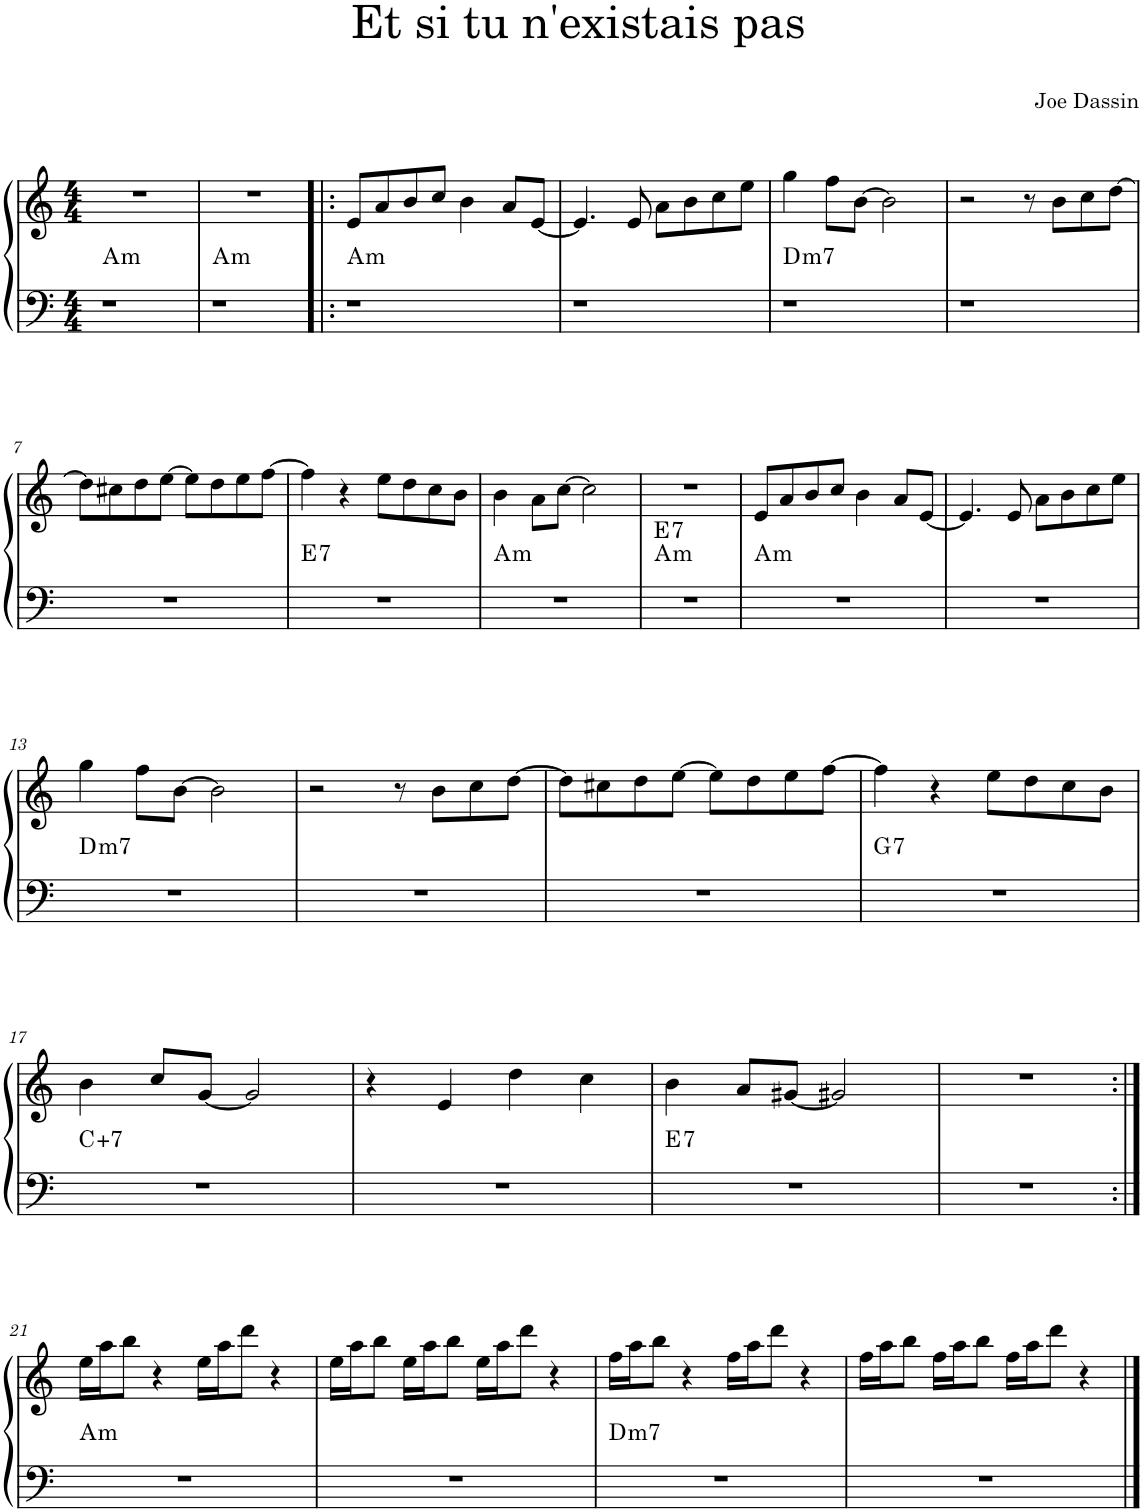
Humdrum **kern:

**kern	**kern	**harte
*part1	*part1	*part1
*staff2	*staff1	*
*I"Piano	*	*
*I'Pno.	*	*
*clefF4	*clefG2	*
*k[]	*k[]	*
*M4/4	*M4/4	*
=1	=1	=1
!	!	!LO:H:kt=m
1r	1r	A:min
=2	=2	=2
!	!	!LO:H:kt=m
1r	1r	A:min
=3!|:	=3!|:	=3!|:
!	!	!LO:H:kt=m
1r	8e/L	A:min
.	8a/	.
.	8b/	.
.	8cc/J	.
.	4b\	.
.	8a/L	.
.	[8e/J	.
=4	=4	=4
1r	4.e/]	.
.	8e/	.
.	8a\L	.
.	8b\	.
.	8cc\	.
.	8ee\J	.
=5	=5	=5
!	!	!LO:H:kt=m7
1r	4gg\	D:min7
.	8ff\L	.
.	[8b\J	.
.	2b\]	.
=6	=6	=6
1r	2r	.
.	8r	.
.	8b\L	.
.	8cc\	.
.	[8dd\J	.
!!LO:LB:g=z
=7	=7	=7
1r	8dd\L]	.
.	8cc#X\	.
.	8dd\	.
.	[8ee\J	.
.	8ee\L]	.
.	8dd\	.
.	8ee\	.
.	[8ff\J	.
=8	=8	=8
!	!	!LO:H:kt=7
1r	4ff\]	E:7
.	4r	.
.	8ee\L	.
.	8dd\	.
.	8cc\	.
.	8b\J	.
=9	=9	=9
!	!	!LO:H:kt=m
1r	4b\	A:min
.	8a\L	.
.	[8cc\J	.
.	2cc\]	.
=10	=10	=10
!	!	!LO:H:n=1:kt=m
!	!	!LO:H:n=2:kt=7
1r	1r	A:min E:7
=11	=11	=11
!	!	!LO:H:kt=m
1r	8e/L	A:min
.	8a/	.
.	8b/	.
.	8cc/J	.
.	4b\	.
.	8a/L	.
.	[8e/J	.
=12	=12	=12
1r	4.e/]	.
.	8e/	.
.	8a\L	.
.	8b\	.
.	8cc\	.
.	8ee\J	.
!!LO:LB:g=z
=13	=13	=13
!	!	!LO:H:kt=m7
1r	4gg\	D:min7
.	8ff\L	.
.	[8b\J	.
.	2b\]	.
=14	=14	=14
1r	2r	.
.	8r	.
.	8b\L	.
.	8cc\	.
.	[8dd\J	.
=15	=15	=15
1r	8dd\L]	.
.	8cc#X\	.
.	8dd\	.
.	[8ee\J	.
.	8ee\L]	.
.	8dd\	.
.	8ee\	.
.	[8ff\J	.
=16	=16	=16
!	!	!LO:H:kt=7
1r	4ff\]	G:7
.	4r	.
.	8ee\L	.
.	8dd\	.
.	8cc\	.
.	8b\J	.
!!LO:LB:g=z
=17	=17	=17
!	!	!LO:H:kt=7
1r	4b\	C:aug(b7)
.	8cc/L	.
.	[8g/J	.
.	2g/]	.
=18	=18	=18
1r	4r	.
.	4e/	.
.	4dd\	.
.	4cc\	.
=19	=19	=19
!	!	!LO:H:kt=7
1r	4b\	E:7
.	8a/L	.
.	[8g#X/J	.
.	2g#X/]	.
=20	=20	=20
1r	1r	.
!!LO:LB:g=z
=21:|!	=21:|!	=21:|!
!	!	!LO:H:kt=m
1r	16ee\LL	A:min
.	16aa\J	.
.	8bb\J	.
.	4r	.
.	16ee\LL	.
.	16aa\J	.
.	8ddd\J	.
.	4r	.
=22	=22	=22
1r	16ee\LL	.
.	16aa\J	.
.	8bb\J	.
.	16ee\LL	.
.	16aa\J	.
.	8bb\J	.
.	16ee\LL	.
.	16aa\J	.
.	8ddd\J	.
.	4r	.
=23	=23	=23
!	!	!LO:H:kt=m7
1r	16ff\LL	D:min7
.	16aa\J	.
.	8bb\J	.
.	4r	.
.	16ff\LL	.
.	16aa\J	.
.	8ddd\J	.
.	4r	.
=24	=24	=24
1r	16ff\LL	.
.	16aa\J	.
.	8bb\J	.
.	16ff\LL	.
.	16aa\J	.
.	8bb\J	.
.	16ff\LL	.
.	16aa\J	.
.	8ddd\J	.
.	4r	.
==	==	==
*-	*-	*-
